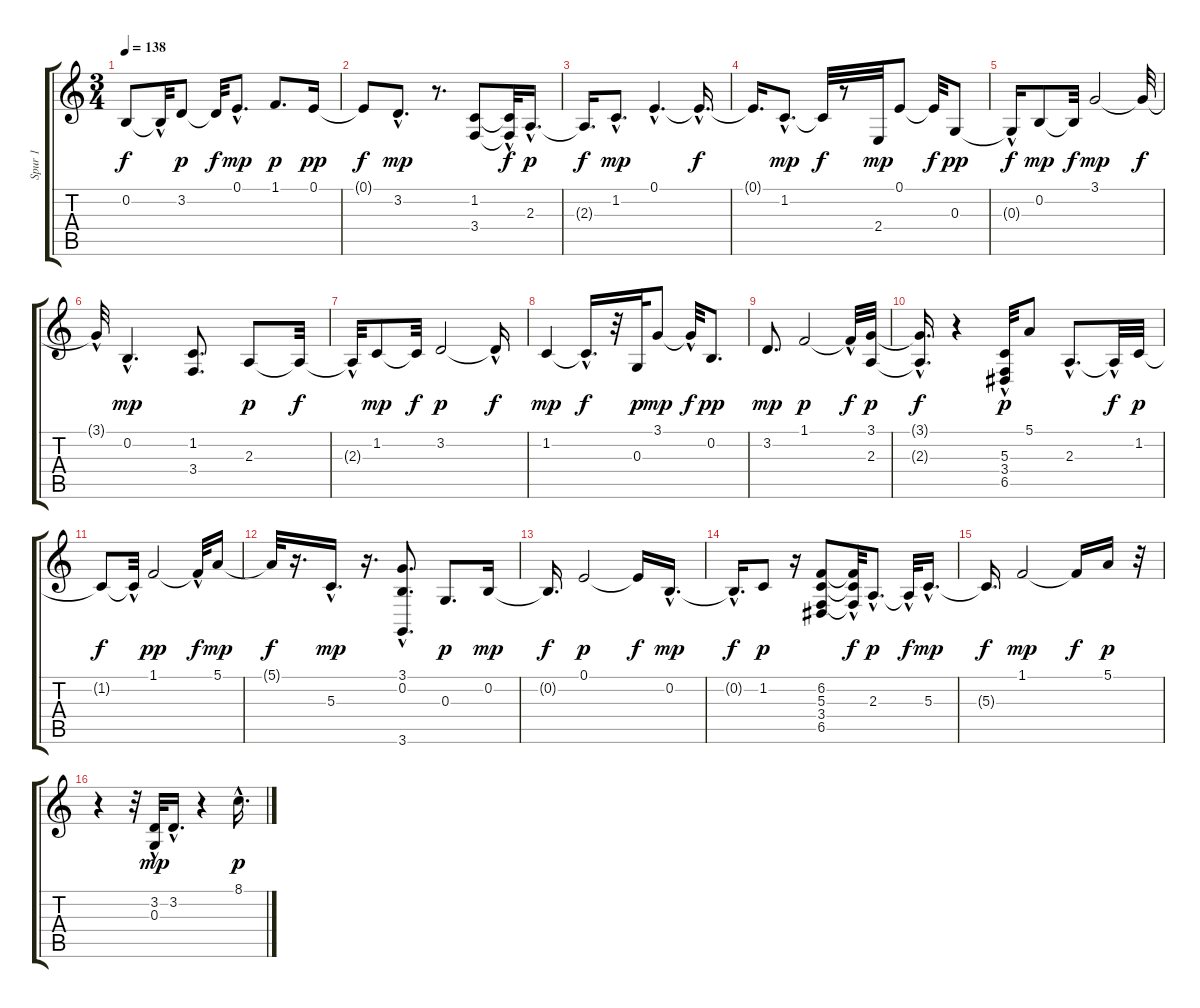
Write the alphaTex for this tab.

\track ("Spur 1" "Spur 1") {instrument acousticgrandpiano}
\staff {score tabs}
\tuning (E4 B3 G3 D3 A2 E2) {hide}
\ts (3 4)
\tempo 138
\clef g2
\ks c
0.2{t}.8{dy f} 0.2{hac t}.32 3.2.8{dy p} 3.2{t}.32{dy f} 0.1{hac}.8{d dy mp} 1.1.8{d dy p} 0.1.16{dy pp} |
0.1{t}.8{dy f} 3.2{hac}.8{d dy mp} r.8{d} (1.2 3.4).8 (1.2{hac t} 3.4{t}).32{dy f} 2.3{hac}.16{d dy p} |
2.3{t}.16{d dy f} 1.2{hac}.8{d dy mp} 0.1{hac}.4{d} 0.1{hac t}.16{d dy f} |
0.1{t}.16{d} 1.2{hac}.8{d dy mp} 1.2{t}.32{dy f} r.8 2.4.32{dy mp} 0.1.8 0.1{t}.32{dy f} 0.3.8{dy pp} |
0.3{hac t}.16{dy f} 0.2.8{dy mp} 0.2{t}.32{dy f} 3.1.2{dy mp} 3.1{t}.32{dy f} |
3.1{hac t}.32 0.2{hac}.4{d dy mp} (1.2 3.4).8{d} 2.3.8{dy p} 2.3{t}.32{dy f} |
2.3{hac t}.32 1.2.8{dy mp} 1.2{t}.32{dy f} 3.2.2{dy p} 3.2{hac t}.16{dy f} |
1.2.4{dy mp} 1.2{hac t}.16{d dy f} r.32 0.3.32{dy p} 3.1.8{dy mp} 3.1{hac t}.32{dy f} 0.2.8{d dy pp} |
3.2.8{d dy mp} 1.1.2{dy p} 1.1{hac t}.32{dy f} (3.1 2.3).32{dy p} |
(3.1{hac t} 2.3{t}).16{d dy f} r.4 (5.3 3.4 6.5{hac}).32{dy p} 5.1.8 2.3{hac}.8{d} 2.3{hac t}.32{dy f} 1.2.32{dy p} |
1.2{t}.8{dy f} 1.2{hac t}.32 1.1.2{dy pp} 1.1{hac t}.32{dy f} 5.1.16{dy mp} |
5.1{t}.32{dy f} r.16{d} 5.3{hac}.16{d dy mp} r.16{d} (3.1 0.2{hac} 3.6).8{d} 0.3.8{d dy p} 0.2.16{dy mp} |
0.2{t}.16{d dy f} 0.1.2{dy p} 0.1{t}.16{dy f} 0.2{hac}.16{d dy mp} |
0.2{hac t}.16{d dy f} 1.2.8{dy p} r.16 (6.2 5.3 3.4 6.5).8 (6.2{t} 5.3{hac t} 3.4{t}).32{dy f} 2.3{hac}.8{d dy p} 2.3{hac t}.32{dy f} 5.3{hac}.16{d dy mp} |
5.3{t}.16{d dy f} 1.1.2{dy mp} 1.1{t}.16{dy f} 5.1.16{dy p} r.32 |
r.4 r.32 (3.2 0.3{hac}).32{dy mp} 3.2{hac}.16{d} r.4 8.1{hac}.16{d dy p}
